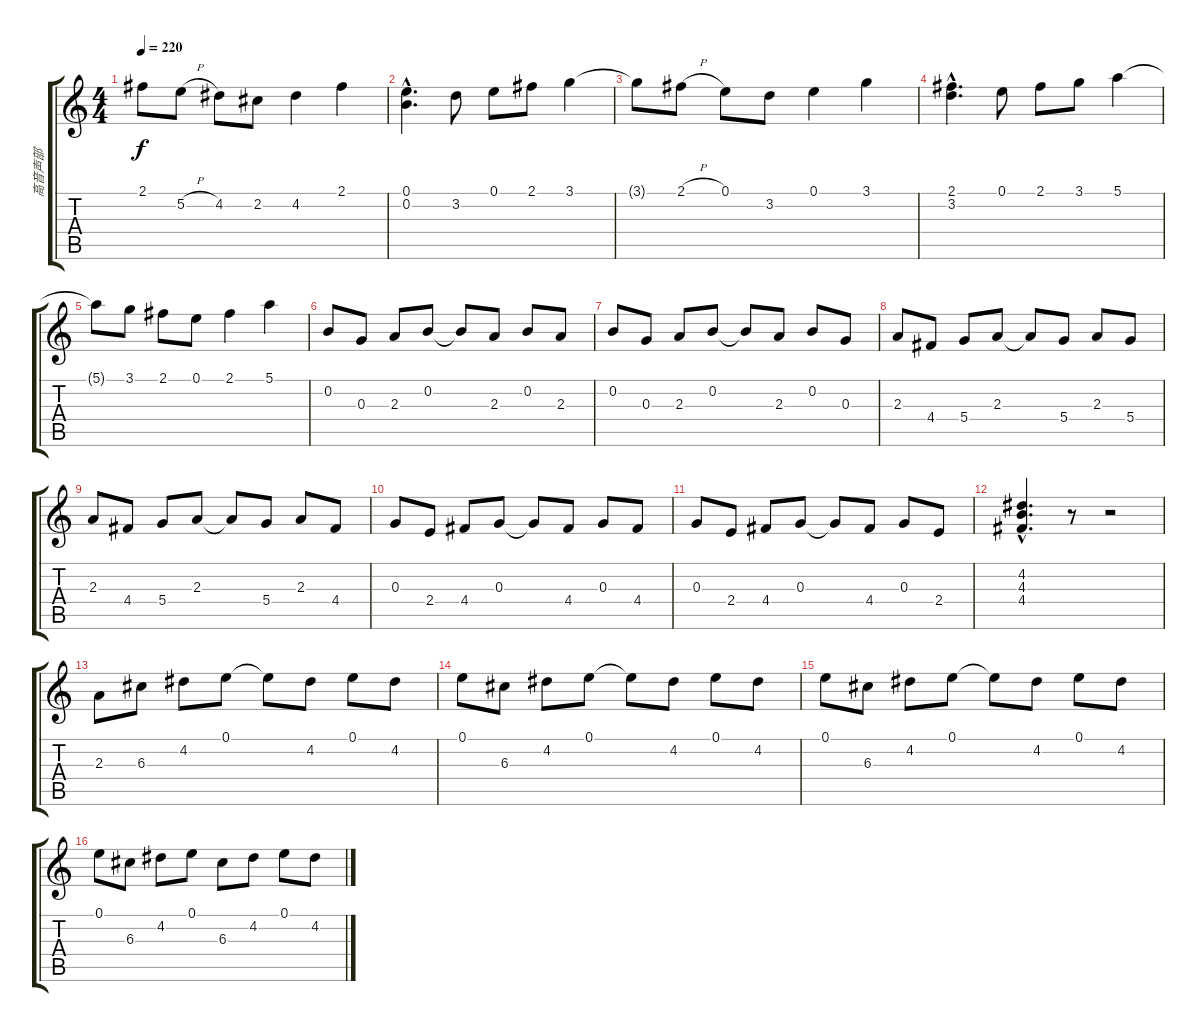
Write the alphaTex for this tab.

\track ("高音声部" "高音声部") {instrument acousticguitarnylon}
\staff {score tabs}
\tuning (E4 B3 G3 D3 A2 E2) {hide}
\ts (4 4)
\tempo 220
\clef g2
\ks c
2.1{t}.8{dy f} 5.2{h}.8 4.2.8 2.2.8 4.2.4 2.1.4 |
(0.1{hac} 0.2{hac}).4{d} 3.2.8 0.1.8 2.1.8 3.1.4 |
3.1{t}.8 2.1{h}.8 0.1.8 3.2.8 0.1.4 3.1.4 |
(2.1{hac} 3.2{hac}).4{d} 0.1.8 2.1.8 3.1.8 5.1.4 |
5.1{t}.8 3.1.8 2.1.8 0.1.8 2.1.4 5.1.4 |
0.2.8 0.3.8 2.3.8 0.2.8 0.2{t}.8 2.3.8 0.2.8 2.3.8 |
0.2.8 0.3.8 2.3.8 0.2.8 0.2{t}.8 2.3.8 0.2.8 0.3.8 |
2.3.8 4.4.8 5.4.8 2.3.8 2.3{t}.8 5.4.8 2.3.8 5.4.8 |
2.3.8 4.4.8 5.4.8 2.3.8 2.3{t}.8 5.4.8 2.3.8 4.4.8 |
0.3.8 2.4.8 4.4.8 0.3.8 0.3{t}.8 4.4.8 0.3.8 4.4.8 |
0.3.8 2.4.8 4.4.8 0.3.8 0.3{t}.8 4.4.8 0.3.8 2.4.8 |
(4.2{hac} 4.3{hac} 4.4{hac}).4{d} r.8 r.2 |
2.3.8 6.3.8 4.2.8 0.1.8 0.1{t}.8 4.2.8 0.1.8 4.2.8 |
0.1.8 6.3.8 4.2.8 0.1.8 0.1{t}.8 4.2.8 0.1.8 4.2.8 |
0.1.8 6.3.8 4.2.8 0.1.8 0.1{t}.8 4.2.8 0.1.8 4.2.8 |
0.1.8 6.3.8 4.2.8 0.1.8 6.3.8 4.2.8 0.1.8 4.2.8
